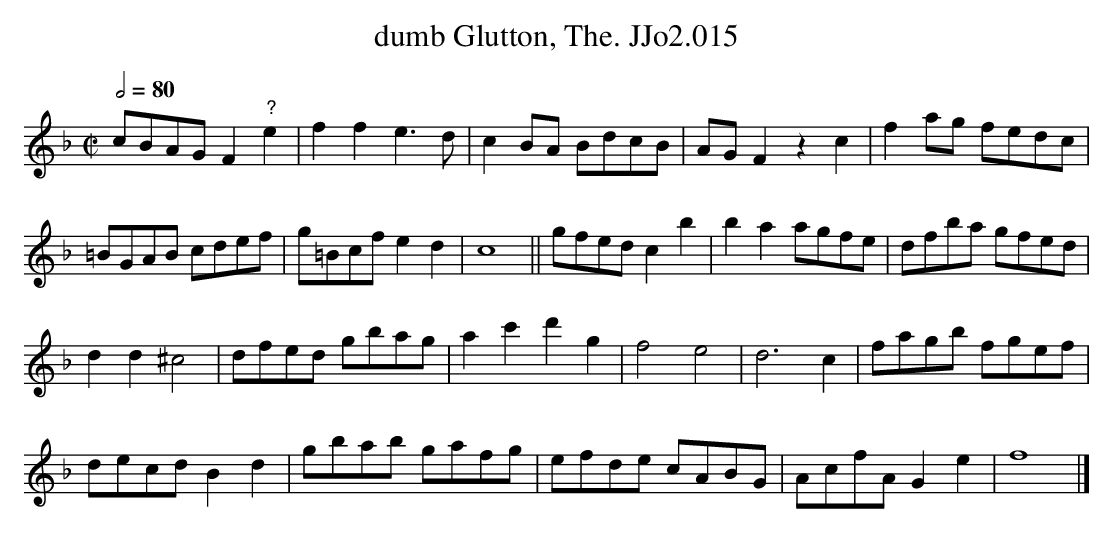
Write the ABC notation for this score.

X:1
T:dumb Glutton, The. JJo2.015
Q:1/2=80
M:C|
L:1/8
K:F
cBAG F2 "?"e2|f2f2e3d|c2BA BdcB|AG F2z2c2|f2 ag fedc|
=BGAB cdef|g=Bcf e2d2|c8||gfed c2b2|b2a2 agfe|dfba gfed|
d2d2 ^c4|dfed gbag|a2c'2d'2g2|f4e4|d6c2|fagb fgef|
decd B2d2|gbab gafg|efde cABG|AcfA G2e2|f8|]
